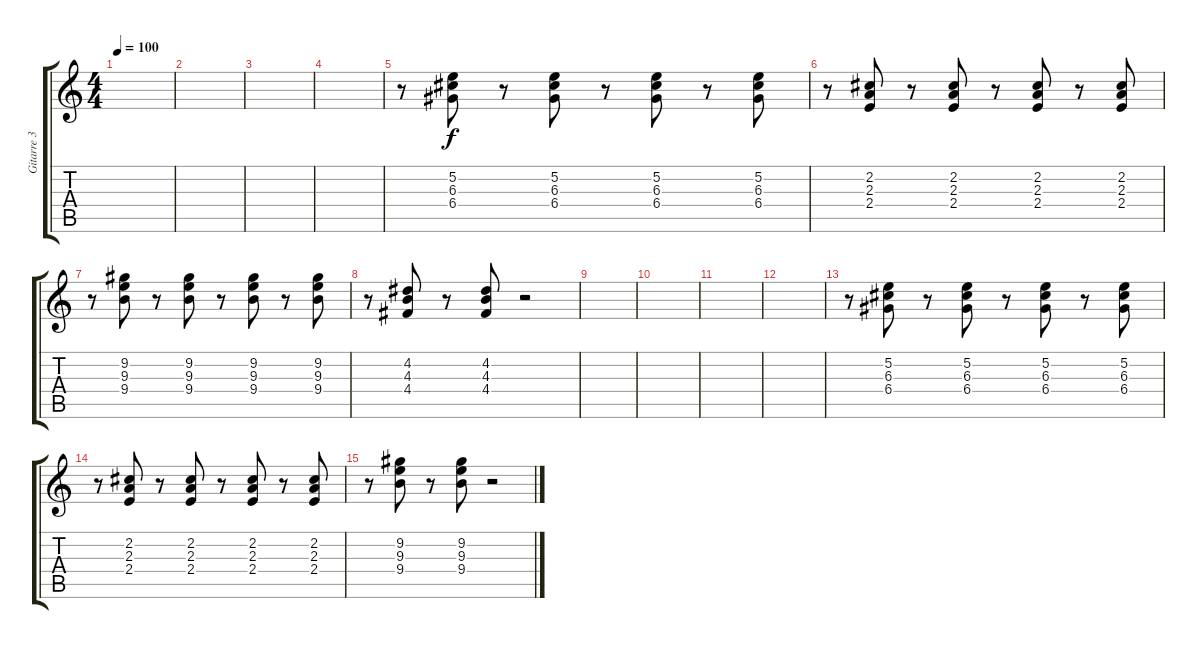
\track ("Gitarre 3" "Gitarre 3") {instrument distortionguitar}
\staff {score tabs}
\tuning (E4 B3 G3 D3 A2 E2) {hide}
\ts (4 4)
\tempo 100
\clef g2
\ks c
|
|
|
|
r.8 (5.2 6.3 6.4).8 r.8 (5.2 6.3 6.4).8 r.8 (5.2 6.3 6.4).8 r.8 (5.2 6.3 6.4).8 |
r.8 (2.2 2.3 2.4).8 r.8 (2.2 2.3 2.4).8 r.8 (2.2 2.3 2.4).8 r.8 (2.2 2.3 2.4).8 |
r.8 (9.2 9.3 9.4).8 r.8 (9.2 9.3 9.4).8 r.8 (9.2 9.3 9.4).8 r.8 (9.2 9.3 9.4).8 |
r.8 (4.2 4.3 4.4).8 r.8 (4.2 4.3 4.4).8 r.2 |
|
|
|
|
r.8 (5.2 6.3 6.4).8 r.8 (5.2 6.3 6.4).8 r.8 (5.2 6.3 6.4).8 r.8 (5.2 6.3 6.4).8 |
r.8 (2.2 2.3 2.4).8 r.8 (2.2 2.3 2.4).8 r.8 (2.2 2.3 2.4).8 r.8 (2.2 2.3 2.4).8 |
r.8 (9.2 9.3 9.4).8 r.8 (9.2 9.3 9.4).8 r.2
